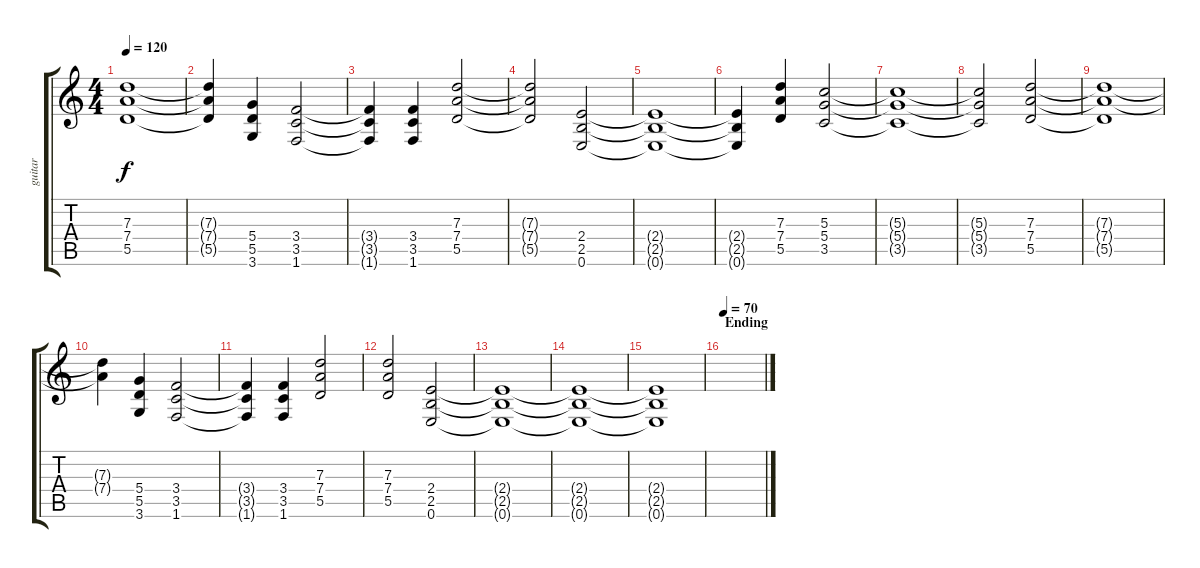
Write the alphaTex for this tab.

\track ("guitar" "guitar") {instrument distortionguitar}
\staff {score tabs}
\tuning (E4 B3 G3 D3 A2 E2) {hide}
\ts (4 4)
\tempo 120
\clef g2
\ks c
(7.3{t} 7.4{t} 5.5{t}).1{dy f} |
(7.3{t} 7.4{t} 5.5{t}).4 (5.4 5.5 3.6).4 (3.4 3.5 1.6).2 |
(3.4{t} 3.5{t} 1.6{t}).4 (3.4 3.5 1.6).4 (7.3 7.4 5.5).2 |
(7.3{t} 7.4{t} 5.5{t}).2 (2.4 2.5 0.6).2 |
(2.4{t} 2.5{t} 0.6{t}).1 |
(2.4{t} 2.5{t} 0.6{t}).4 (7.3 7.4 5.5).4 (5.3 5.4 3.5).2 |
(5.3{t} 5.4{t} 3.5{t}).1 |
(5.3{t} 5.4{t} 3.5{t}).2 (7.3 7.4 5.5).2 |
(7.3{t} 7.4{t} 5.5{t}).1 |
(7.3{t} 7.4{t}).4 (5.4 5.5 3.6).4 (3.4 3.5 1.6).2 |
(3.4{t} 3.5{t} 1.6{t}).4 (3.4 3.5 1.6).4 (7.3 7.4 5.5).2 |
(7.3 7.4 5.5).2 (2.4 2.5 0.6).2 |
(2.4{t} 2.5{t} 0.6{t}).1 |
(2.4{t} 2.5{t} 0.6{t}).1 |
(2.4{t} 2.5{t} 0.6{t}).1 |
\section ("" "Ending")
\tempo 70
